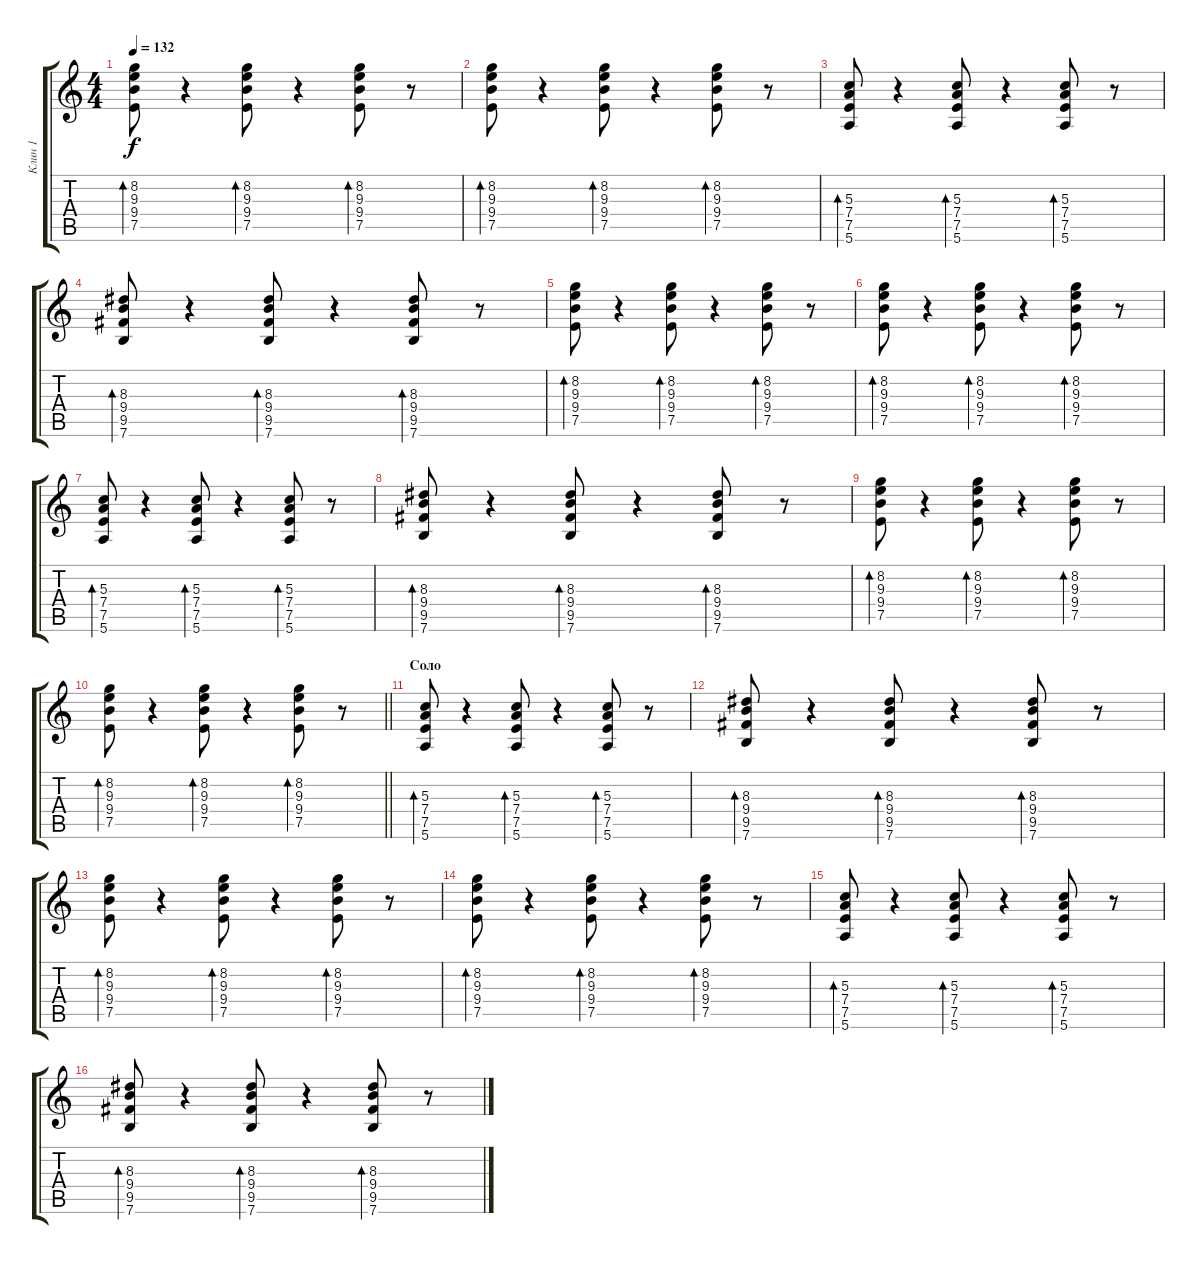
\track ("Клин 1" "Клин 1") {instrument electricguitarclean}
\staff {score tabs}
\tuning (E4 B3 G3 D3 A2 E2) {hide}
\ts (4 4)
\tempo 132
\clef g2
\ks c
(8.2 9.3 9.4 7.5).8{bd 30 dy f} r.4 (8.2 9.3 9.4 7.5).8{bd 30} r.4 (8.2 9.3 9.4 7.5).8{bd 30} r.8 |
(8.2 9.3 9.4 7.5).8{bd 30} r.4 (8.2 9.3 9.4 7.5).8{bd 30} r.4 (8.2 9.3 9.4 7.5).8{bd 30} r.8 |
(5.3 7.4 7.5 5.6).8{bd 30} r.4 (5.3 7.4 7.5 5.6).8{bd 30} r.4 (5.3 7.4 7.5 5.6).8{bd 30} r.8 |
(8.3 9.4 9.5 7.6).8{bd 30} r.4 (8.3 9.4 9.5 7.6).8{bd 30} r.4 (8.3 9.4 9.5 7.6).8{bd 30} r.8 |
(8.2 9.3 9.4 7.5).8{bd 30} r.4 (8.2 9.3 9.4 7.5).8{bd 30} r.4 (8.2 9.3 9.4 7.5).8{bd 30} r.8 |
(8.2 9.3 9.4 7.5).8{bd 30} r.4 (8.2 9.3 9.4 7.5).8{bd 30} r.4 (8.2 9.3 9.4 7.5).8{bd 30} r.8 |
(5.3 7.4 7.5 5.6).8{bd 30} r.4 (5.3 7.4 7.5 5.6).8{bd 30} r.4 (5.3 7.4 7.5 5.6).8{bd 30} r.8 |
(8.3 9.4 9.5 7.6).8{bd 30} r.4 (8.3 9.4 9.5 7.6).8{bd 30} r.4 (8.3 9.4 9.5 7.6).8{bd 30} r.8 |
(8.2 9.3 9.4 7.5).8{bd 30} r.4 (8.2 9.3 9.4 7.5).8{bd 30} r.4 (8.2 9.3 9.4 7.5).8{bd 30} r.8 |
\barLineRight lightlight
(8.2 9.3 9.4 7.5).8{bd 30} r.4 (8.2 9.3 9.4 7.5).8{bd 30} r.4 (8.2 9.3 9.4 7.5).8{bd 30} r.8 |
\section ("" "Соло")
(5.3 7.4 7.5 5.6).8{bd 30} r.4 (5.3 7.4 7.5 5.6).8{bd 30} r.4 (5.3 7.4 7.5 5.6).8{bd 30} r.8 |
(8.3 9.4 9.5 7.6).8{bd 30} r.4 (8.3 9.4 9.5 7.6).8{bd 30} r.4 (8.3 9.4 9.5 7.6).8{bd 30} r.8 |
(8.2 9.3 9.4 7.5).8{bd 30} r.4 (8.2 9.3 9.4 7.5).8{bd 30} r.4 (8.2 9.3 9.4 7.5).8{bd 30} r.8 |
(8.2 9.3 9.4 7.5).8{bd 30} r.4 (8.2 9.3 9.4 7.5).8{bd 30} r.4 (8.2 9.3 9.4 7.5).8{bd 30} r.8 |
(5.3 7.4 7.5 5.6).8{bd 30} r.4 (5.3 7.4 7.5 5.6).8{bd 30} r.4 (5.3 7.4 7.5 5.6).8{bd 30} r.8 |
(8.3 9.4 9.5 7.6).8{bd 30} r.4 (8.3 9.4 9.5 7.6).8{bd 30} r.4 (8.3 9.4 9.5 7.6).8{bd 30} r.8
